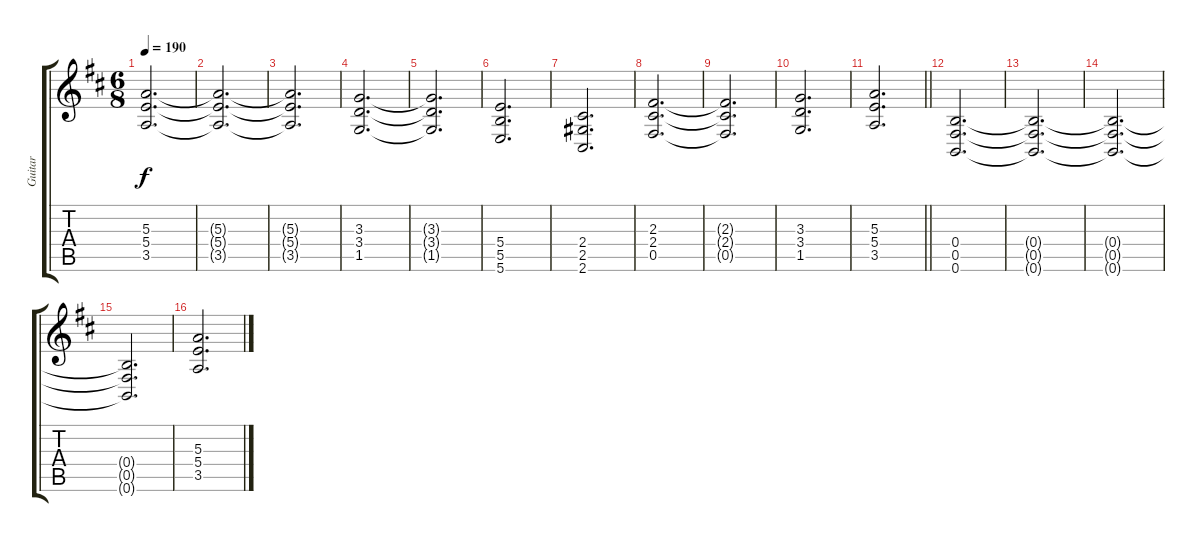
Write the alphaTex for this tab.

\track ("Guitar" "Guitar") {instrument distortionguitar}
\staff {score tabs}
\tuning (Db4 Ab3 E3 B2 Gb2 B1) {hide}
\ts (6 8)
\tempo 190
\clef g2
\ks bminor
(5.3{t} 5.4{t} 3.5{t}).2{d dy f} |
(5.3{t} 5.4{t} 3.5{t}).2{d} |
(5.3{t} 5.4{t} 3.5{t}).2{d} |
(3.3 3.4 1.5).2{d} |
(3.3{t} 3.4{t} 1.5{t}).2{d} |
(5.4 5.5 5.6).2{d} |
(2.4 2.5 2.6).2{d} |
(2.3 2.4 0.5).2{d} |
(2.3{t} 2.4{t} 0.5{t}).2{d} |
(3.3 3.4 1.5).2{d} |
\barLineRight lightlight
(5.3 5.4 3.5).2{d} |
(0.4 0.5 0.6).2{d} |
(0.4{t} 0.5{t} 0.6{t}).2{d} |
(0.4{t} 0.5{t} 0.6{t}).2{d} |
(0.4{t} 0.5{t} 0.6{t}).2{d} |
(5.3 5.4 3.5).2{d}
